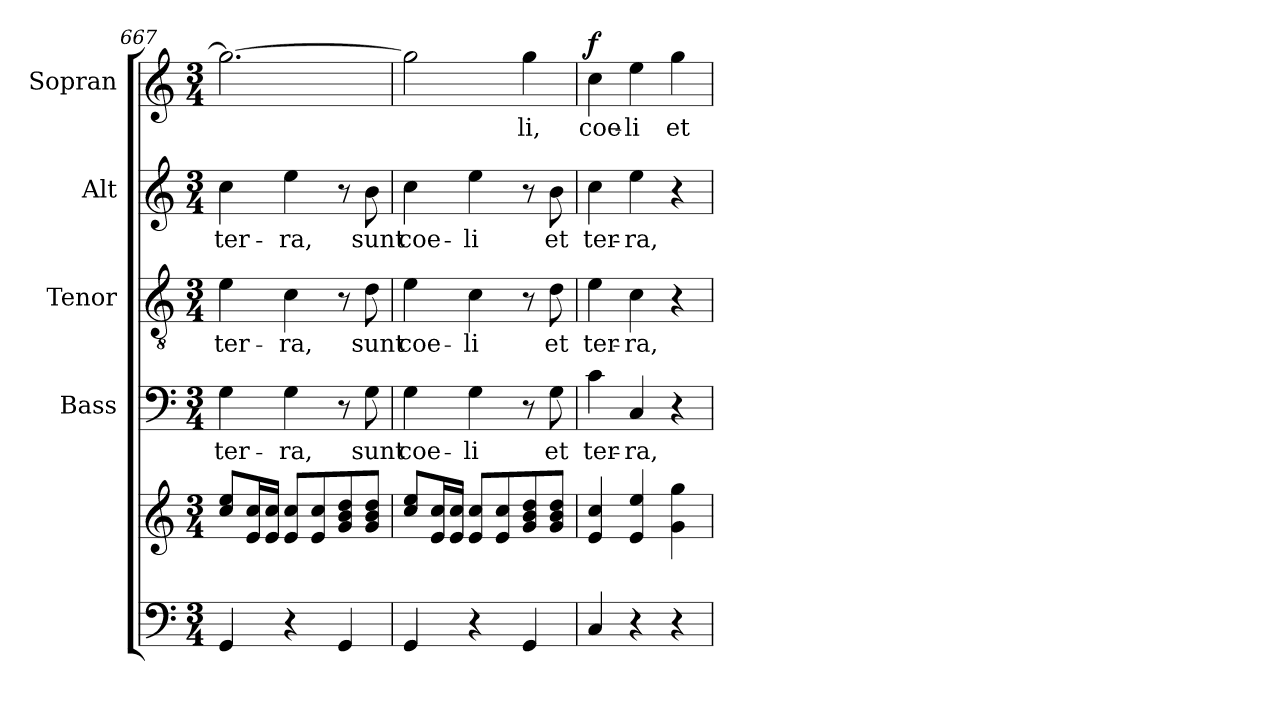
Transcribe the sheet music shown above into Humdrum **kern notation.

**kern	**kern	**kern	**text	**kern	**text	**kern	**text	**kern	**text	**dynam
*part5	*part5	*part4	*part4	*part3	*part3	*part2	*part2	*part1	*part1	*part1
*staff6	*staff5	*staff4	*staff4	*staff3	*staff3	*staff2	*staff2	*staff1	*staff1	*staff1
*	*	*I"Bass	*	*I"Tenor	*	*I"Alt	*	*I"Sopran	*	*
*	*	*I'B.	*	*I'T.	*	*I'A.	*	*I'S.	*	*
*clefF4	*clefG2	*clefF4	*	*clefGv2	*	*clefG2	*	*clefG2	*	*
*k[]	*k[]	*k[]	*	*k[]	*	*k[]	*	*k[]	*	*
*C:	*C:	*C:	*	*C:	*	*C:	*	*C:	*	*
*M3/4	*M3/4	*M3/4	*	*M3/4	*	*M3/4	*	*M3/4	*	*
=667	=667	=667	=667	=667	=667	=667	=667	=667	=667	=667
!	!	!	!LO:LY:b	!	!LO:LY:b	!	!LO:LY:b	!	!	!
4GG/	8cc/ 8ee/L	4G\	ter-	4e\	ter-	4cc\	ter-	2.gg\_	.	.
.	16e/ 16cc/L	.	.	.	.	.	.	.	.	.
.	16e/ 16cc/JJ	.	.	.	.	.	.	.	.	.
!	!	!	!LO:LY:b	!	!LO:LY:b	!	!LO:LY:b	!	!	!
4r	8e/ 8cc/L	4G\	-ra,	4c\	-ra,	4ee\	-ra,	.	.	.
.	8e/ 8cc/	.	.	.	.	.	.	.	.	.
4GG/	8g/ 8b/ 8dd/	8r	.	8r	.	8r	.	.	.	.
!	!	!	!LO:LY:b	!	!LO:LY:b	!	!LO:LY:b	!	!	!
.	8g/ 8b/ 8dd/J	8G\	sunt	8d\	sunt	8b\	sunt	.	.	.
=668	=668	=668	=668	=668	=668	=668	=668	=668	=668	=668
!	!	!	!LO:LY:b	!	!LO:LY:b	!	!LO:LY:b	!	!	!
4GG/	8cc/ 8ee/L	4G\	coe-	4e\	coe-	4cc\	coe-	2gg\]	.	.
.	16e/ 16cc/L	.	.	.	.	.	.	.	.	.
.	16e/ 16cc/JJ	.	.	.	.	.	.	.	.	.
!	!	!	!LO:LY:b	!	!LO:LY:b	!	!LO:LY:b	!	!	!
4r	8e/ 8cc/L	4G\	-li	4c\	-li	4ee\	-li	.	.	.
.	8e/ 8cc/	.	.	.	.	.	.	.	.	.
!	!	!	!	!	!	!	!	!	!LO:LY:b	!
4GG/	8g/ 8b/ 8dd/	8r	.	8r	.	8r	.	4gg\	-li,	.
!	!	!	!LO:LY:b	!	!LO:LY:b	!	!LO:LY:b	!	!	!
.	8g/ 8b/ 8dd/J	8G\	et	8d\	et	8b\	et	.	.	.
=669	=669	=669	=669	=669	=669	=669	=669	=669	=669	=669
!	!	!	!LO:LY:b	!	!LO:LY:b	!	!LO:LY:b	!	!LO:LY:b	!LO:DY:a
4C/	4e/ 4cc/	4c\	ter-	4e\	ter-	4cc\	ter-	4cc\	coe-	f
!	!	!	!LO:LY:b	!	!LO:LY:b	!	!LO:LY:b	!	!LO:LY:b	!
4r	4e/ 4ee/	4C/	-ra,	4c\	-ra,	4ee\	-ra,	4ee\	-li	.
!	!	!	!	!	!	!	!	!	!LO:LY:b	!
4r	4g\ 4gg\	4r	.	4r	.	4r	.	4gg\	et	.
=	=	=	=	=	=	=	=	=	=	=
*-	*-	*-	*-	*-	*-	*-	*-	*-	*-	*-
